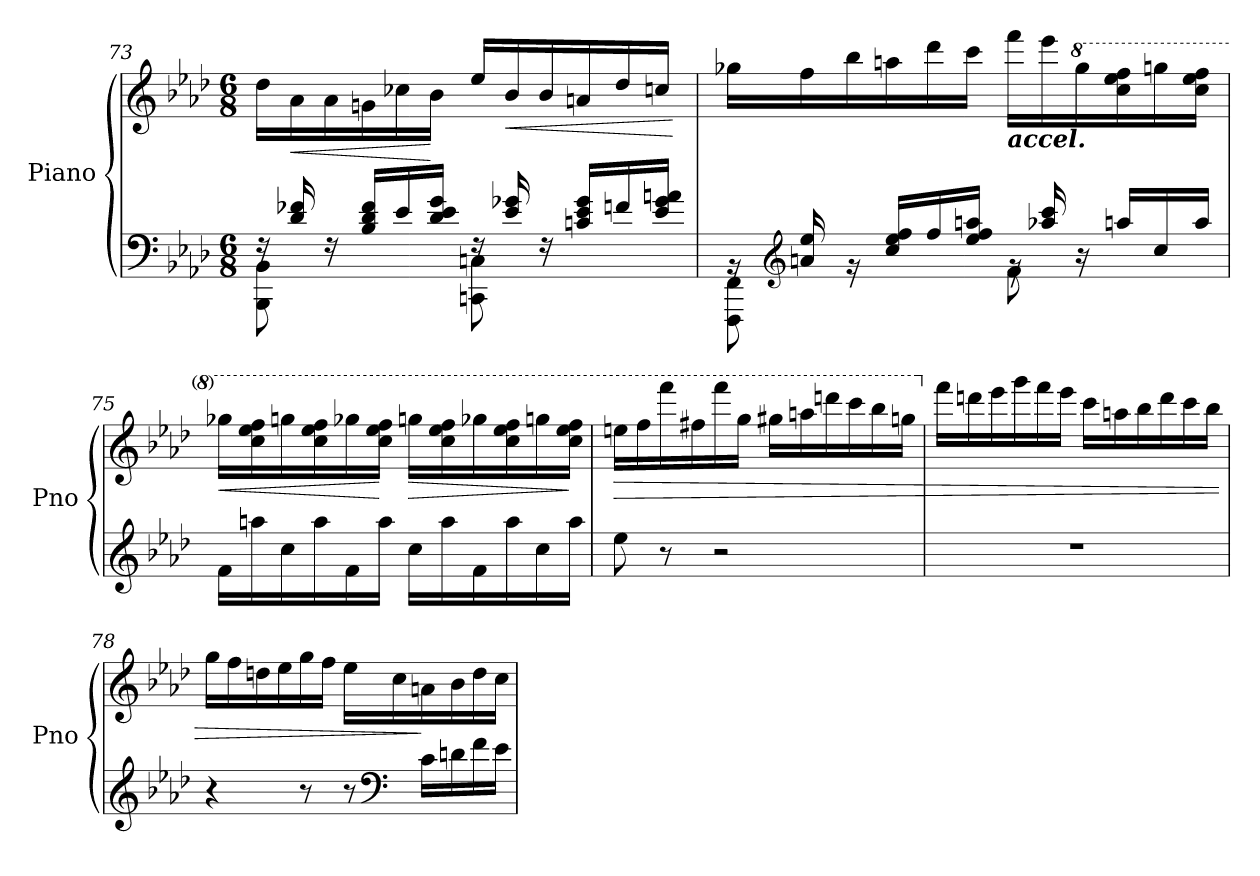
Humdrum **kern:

**kern	**kern	**dynam
*part1	*part1	*part1
*staff2	*staff1	*staff1/2
*I"Piano	*	*
*I'Pno	*	*
*clefF4	*clefG2	*
*k[b-e-a-d-]	*k[b-e-a-d-]	*
*M6/8	*M6/8	*
=73	=73	=73
*^	*	*
16rF	8BBB-\ 8BB-\	16dd-\LL	.
!	!	!	!LO:HP:b
16d-/ 16f-X/	.	16a-\	<
16rF	4ryy	16a-\	.
16B-/ 16d-/ 16f-/LL	.	16gn\	.
16e-/	.	16cc-X\	.
16d-/ 16e-/ 16g/JJ	.	16b-\JJ	[
16rF	8CCn\ 8Cn\	16ee-/LL	.
!	!	!	!LO:HP:b
16e-/ 16g-X/	.	16b-/	<
16rF	4rBByy	16b-/	.
16cn/ 16e-/ 16g-/LL	.	16an/	.
16fn/	.	16dd-/	.
16e-/ 16g-/ 16an/JJ	.	16ccn/JJ	.
*v	*v	*	*
.	.	[
!!LO:LB:g=z
=74	=74	=74
*^	*	*
16rBB	8FFF\ 8FF\	16gg-X\LL	.
*clefG2	*	*	*
16an/ 16ee-/	.	16ff\	.
16rg	4reyy	16bb-\	.
16cc/ 16ee-/ 16ff/LL	.	16aan\	.
16ff/	.	16ddd-\	.
16ee-/ 16ff/ 16aan/JJ	.	16ccc\JJ	.
!	!	!LO:TX:b:Bi:t=accel.	!
16rg	8f\	16fff\LL	.
16aa-X/ 16ccc/	.	16eee-\	.
*	*	*8va	*
16r	4rgyy	16ggg-\	.
16aan/LL	.	16ccc\ 16eee-\ 16fff\	.
16cc/	.	16gggn\	.
16aa/JJ	.	16ccc\ 16eee-\ 16fff\JJ	.
*v	*v	*	*
=75	=75	=75
!	!	!LO:HP:b
16f\LL	16ggg-X\LL	<
16aan\	16ccc\ 16eee-\ 16fff\	.
16cc\	16gggn\	.
16aa\	16ccc\ 16eee-\ 16fff\	.
16f\	16ggg-X\	.
16aa\JJ	16ccc\ 16eee-\ 16fff\JJ	[
!	!	!LO:HP:b
16cc\LL	16gggn\LL	>
16aa\	16ccc\ 16eee-\ 16fff\	.
16f\	16ggg-X\	.
16aa\	16ccc\ 16eee-\ 16fff\	.
16cc\	16gggn\	.
16aa\JJ	16ccc\ 16eee-\ 16fff\JJ	]
=76	=76	=76
!	!	!LO:HP:b
8ee-\	16eeen\LL	>
.	16fff\	.
8r	16ffff\	.
.	16fff#X\	.
2r	16ffff\	.
.	16ggg\JJ	.
.	16ggg#X\LL	.
.	16aaan\	.
.	16ddddn\	.
.	16cccc\	.
.	16bbb-\	.
.	16gggn\JJ	.
!!LO:LB:g=z
=77	=77	=77
*	*X8va	*
2.r	16fff\LL	.
.	16dddn\	.
.	16eee-\	.
.	16ggg\	.
.	16fff\	.
.	16eee-\JJ	.
.	16ccc\LL	.
.	16aan\	.
.	16bb-\	.
.	16ddd\	.
.	16ccc\	.
.	16bb-\JJ	.
=78	=78	=78
4r	16gg\LL	.
.	16ff\	.
.	16ddn\	.
.	16ee-\	.
8r	16gg\	.
.	16ff\JJ	.
8r	16ee-\LL	.
*clefF4	*	*
.	16cc\	.
16c\LL	16an\	]
16dn\	16b-\	.
16f\	16dd\	.
16e-\JJ	16cc\JJ	.
=	=	=
*-	*-	*-
